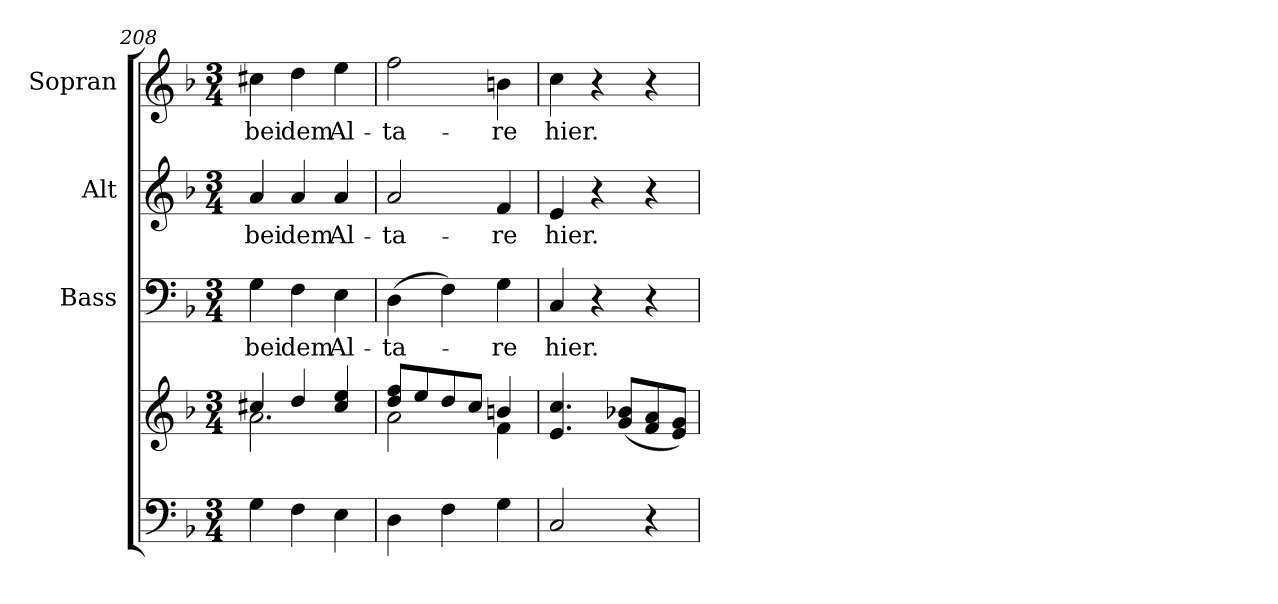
**kern	**kern	**kern	**text	**kern	**text	**kern	**text
*part4	*part4	*part3	*part3	*part2	*part2	*part1	*part1
*staff5	*staff4	*staff3	*staff3	*staff2	*staff2	*staff1	*staff1
*	*	*I"Bass	*	*I"Alt	*	*I"Sopran	*
*	*	*I'B.	*	*I'A.	*	*I'S.	*
!!LO:LB:g=z
*clefF4	*clefG2	*clefF4	*	*clefG2	*	*clefG2	*
*k[b-]	*k[b-]	*k[b-]	*	*k[b-]	*	*k[b-]	*
*F:	*F:	*F:	*	*F:	*	*F:	*
*M3/4	*M3/4	*M3/4	*	*M3/4	*	*M3/4	*
=208	=208	=208	=208	=208	=208	=208	=208
*	*^	*	*	*	*	*	*
!	!	!	!	!LO:LY:b	!	!LO:LY:b	!	!LO:LY:b
4G\	4cc#X/	2.a\	4G\	bei	4a/	bei	4cc#X\	bei
!	!	!	!	!LO:LY:b	!	!LO:LY:b	!	!LO:LY:b
4F\	4dd/	.	4F\	dem	4a/	dem	4dd\	dem
!	!	!	!	!LO:LY:b	!	!LO:LY:b	!	!LO:LY:b
4E\	4cc#/ 4ee/	.	4E\	Al-	4a/	Al-	4ee\	Al-
=209	=209	=209	=209	=209	=209	=209	=209	=209
!	!	!	!	!LO:LY:b	!	!LO:LY:b	!	!LO:LY:b
4D\	8dd/ 8ff/L	2a\	(>4D\	-ta-	2a/	-ta-	2ff\	-ta-
.	8ee/	.	.	.	.	.	.	.
4F\	8dd/	.	4F\)	.	.	.	.	.
.	8cc/J	.	.	.	.	.	.	.
!	!	!	!	!LO:LY:b	!	!LO:LY:b	!	!LO:LY:b
4G\	4bn/	4f\	4G\	-re	4f/	-re	4bn\	-re
=210	=210	=210	=210	=210	=210	=210	=210	=210
!	!	!	!	!LO:LY:b	!	!LO:LY:b	!	!LO:LY:b
*	*v	*v	*	*	*	*	*	*
2C/	4.e/ 4.cc/	4C/	hier.	4e/	hier.	4cc\	hier.
.	.	4r	.	4r	.	4r	.
.	(<8g/ 8b-X/L	.	.	.	.	.	.
4r	8f/ 8a/	4r	.	4r	.	4r	.
.	8e/ 8g/J)	.	.	.	.	.	.
=	=	=	=	=	=	=	=
*-	*-	*-	*-	*-	*-	*-	*-
